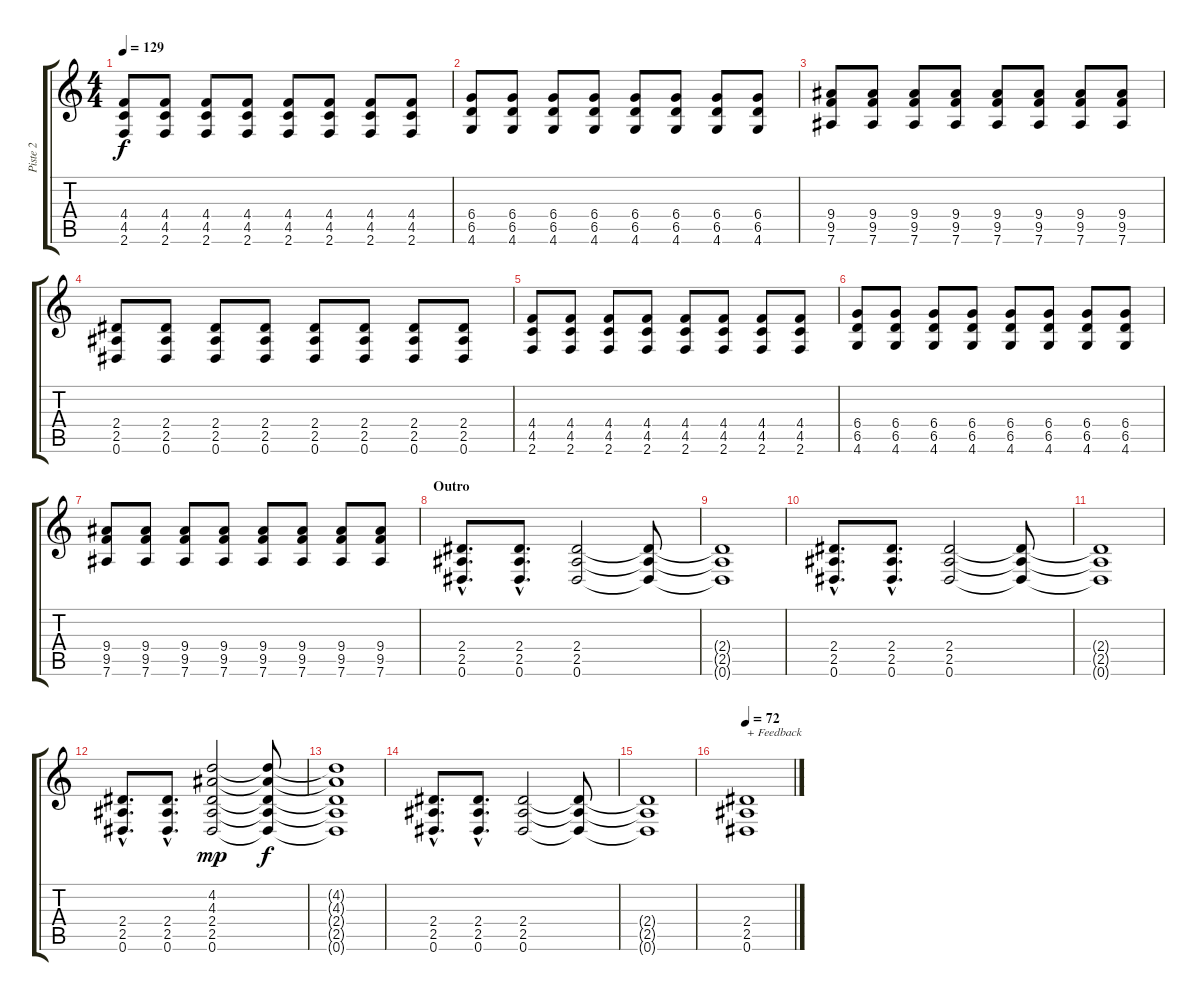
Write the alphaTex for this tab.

\track ("Piste 2" "Piste 2") {instrument distortionguitar}
\staff {score tabs}
\tuning (Eb4 Bb3 Gb3 Db3 Ab2 Eb2) {hide}
\ts (4 4)
\tempo 129
\clef g2
\ks c
(4.4 4.5 2.6).8{dy f} (4.4 4.5 2.6).8 (4.4 4.5 2.6).8 (4.4 4.5 2.6).8 (4.4 4.5 2.6).8 (4.4 4.5 2.6).8 (4.4 4.5 2.6).8 (4.4 4.5 2.6).8 |
(6.4 6.5 4.6).8 (6.4 6.5 4.6).8 (6.4 6.5 4.6).8 (6.4 6.5 4.6).8 (6.4 6.5 4.6).8 (6.4 6.5 4.6).8 (6.4 6.5 4.6).8 (6.4 6.5 4.6).8 |
(9.4 9.5 7.6).8 (9.4 9.5 7.6).8 (9.4 9.5 7.6).8 (9.4 9.5 7.6).8 (9.4 9.5 7.6).8 (9.4 9.5 7.6).8 (9.4 9.5 7.6).8 (9.4 9.5 7.6).8 |
(2.4 2.5 0.6).8 (2.4 2.5 0.6).8 (2.4 2.5 0.6).8 (2.4 2.5 0.6).8 (2.4 2.5 0.6).8 (2.4 2.5 0.6).8 (2.4 2.5 0.6).8 (2.4 2.5 0.6).8 |
(4.4 4.5 2.6).8 (4.4 4.5 2.6).8 (4.4 4.5 2.6).8 (4.4 4.5 2.6).8 (4.4 4.5 2.6).8 (4.4 4.5 2.6).8 (4.4 4.5 2.6).8 (4.4 4.5 2.6).8 |
(6.4 6.5 4.6).8 (6.4 6.5 4.6).8 (6.4 6.5 4.6).8 (6.4 6.5 4.6).8 (6.4 6.5 4.6).8 (6.4 6.5 4.6).8 (6.4 6.5 4.6).8 (6.4 6.5 4.6).8 |
(9.4 9.5 7.6).8 (9.4 9.5 7.6).8 (9.4 9.5 7.6).8 (9.4 9.5 7.6).8 (9.4 9.5 7.6).8 (9.4 9.5 7.6).8 (9.4 9.5 7.6).8 (9.4 9.5 7.6).8 |
\section ("" "Outro")
(2.4{hac} 2.5{hac} 0.6{hac}).8{d} (2.4{hac} 2.5{hac} 0.6{hac}).8{d} (2.4 2.5 0.6).2 (2.4{t} 2.5{t} 0.6{t}).8 |
(2.4{t} 2.5{t} 0.6{t}).1 |
(2.4{hac} 2.5{hac} 0.6{hac}).8{d} (2.4{hac} 2.5{hac} 0.6{hac}).8{d} (2.4 2.5 0.6).2 (2.4{t} 2.5{t} 0.6{t}).8 |
(2.4{t} 2.5{t} 0.6{t}).1 |
(2.4{hac} 2.5{hac} 0.6{hac}).8{d} (2.4{hac} 2.5{hac} 0.6{hac}).8{d} (4.2 4.3 2.4 2.5 0.6).2{dy mp} (4.2{t} 4.3{t} 2.4{t} 2.5{t} 0.6{t}).8{dy f} |
(4.2{t} 4.3{t} 2.4{t} 2.5{t} 0.6{t}).1 |
(2.4{hac} 2.5{hac} 0.6{hac}).8{d} (2.4{hac} 2.5{hac} 0.6{hac}).8{d} (2.4 2.5 0.6).2 (2.4{t} 2.5{t} 0.6{t}).8 |
(2.4{t} 2.5{t} 0.6{t}).1 |
\tempo 72
(2.4 2.5 0.6).1{txt "+ Feedback"}
